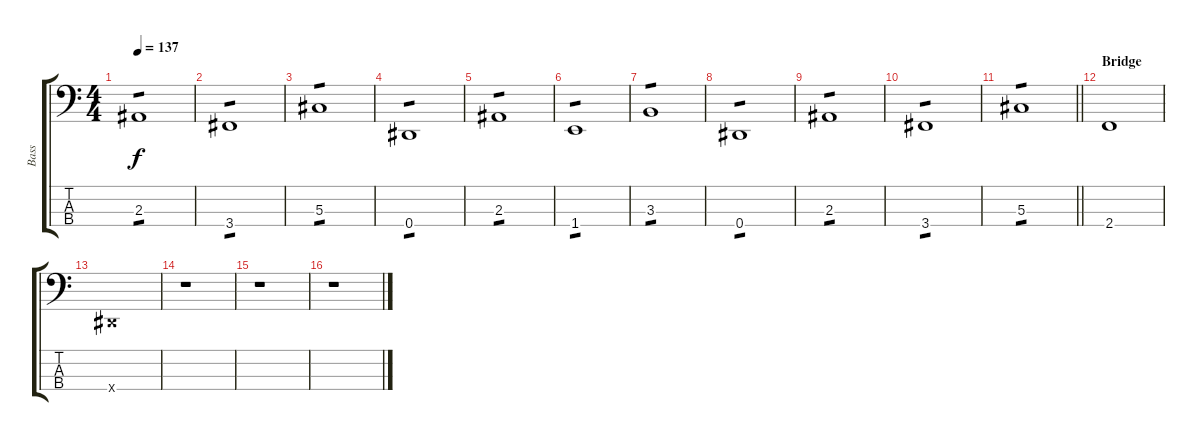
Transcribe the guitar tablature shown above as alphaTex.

\track ("Bass" "Bass") {instrument electricbassfinger}
\staff {score tabs}
\tuning (Gb2 Db2 Ab1 Eb1) {hide}
\ts (4 4)
\tempo 137
\clef f4
\ks c
2.3.1{tp 1 dy f} |
3.4.1{tp 1} |
5.3.1{tp 1} |
0.4.1{tp 1} |
2.3.1{tp 1} |
1.4.1{tp 1} |
3.3.1{tp 1} |
0.4.1{tp 1} |
2.3.1{tp 1} |
3.4.1{tp 1} |
\barLineRight lightlight
5.3.1{tp 1} |
\section ("" "Bridge")
2.4.1{volume 0} |
0.4{x}.1{volume 9} |
r.1 |
r.1 |
r.1
